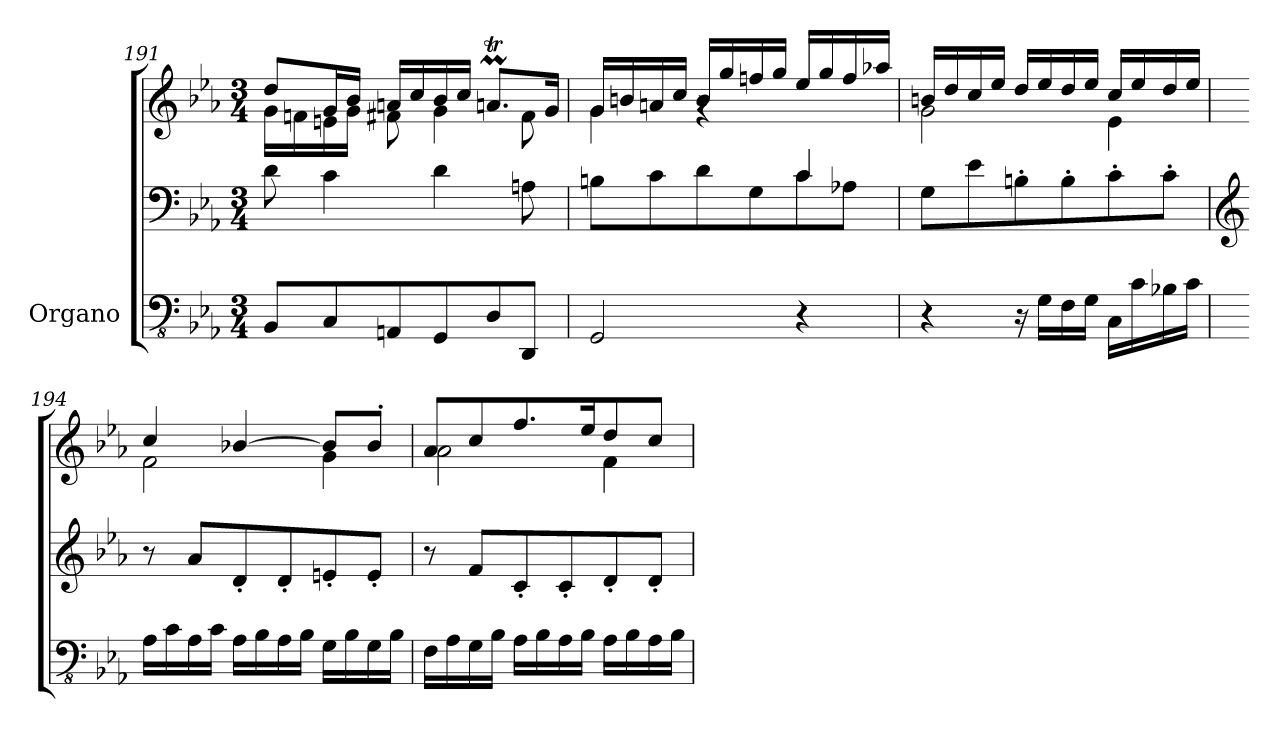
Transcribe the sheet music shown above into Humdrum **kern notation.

**kern	**kern	**kern
*part1	*part1	*part1
*staff3	*staff2	*staff1
*I"Organo	*	*
*clefFv4	*clefF4	*clefG2
*k[b-e-a-]	*k[b-e-a-]	*k[b-e-a-]
*M3/4	*M3/4	*M3/4
=191	=191	=191
*	*	*^
8BBB-/L	8d\	8dd/L	16g\LL
.	.	.	16fn\
8CC/	4c\	16g/L	16en\
.	.	16b-/JJ	16g\JJ
8AAAn/	.	16an/LL	8f#X\
.	.	16cc/	.
8GGG/	4d\	16b-/	4g\
.	.	16cc/JJ	.
8DD/	.	8.anmt/L	.
8DDD/J	8An\	.	8f#\
.	.	16g/Jk	.
=192	=192	=192	=192
*	*^	*	*
2GGG/	2ryy	8Bn\L	16g/LL	4g\
.	.	.	16bn/	.
.	.	8c\	16an/	.
.	.	.	16cc/JJ	.
.	.	8d\	16b/LL	4rg
.	.	.	16gg/	.
.	.	8G\	16ffn/	.
.	.	.	16gg/JJ	.
4r	4c/	8c\	16ee-/LL	4ryy
.	.	.	16gg/	.
.	.	8A-X\J	16ff/	.
.	.	.	16aa-X/JJ	.
*	*v	*v	*	*
=193	=193	=193	=193
4r	8G\L	16bn/LL	2g\
.	.	16dd/	.
.	8e-\	16cc/	.
.	.	16ee-/JJ	.
16r	8Bn'\	16dd/LL	.
16GG\LL	.	16ee-/	.
16FF\	8B'\	16dd/	.
16GG\JJ	.	16ee-/JJ	.
16CC\LL	8c'\	16cc/LL	4e-\
16C\	.	16ee-/	.
16BB-X\	8c'\J	16dd/	.
16C\JJ	.	16ee-/JJ	.
!!LO:PB:g=z	!!
=194	=194	=194	=194
*	*clefG2	*	*
16AA-\LL	8r	4cc/	2f\
16C\	.	.	.
16AA-\	8a-/L	.	.
16C\JJ	.	.	.
16AA-\LL	8d'/	[4b-X/	.
16BB-\	.	.	.
16AA-\	8d'/	.	.
16BB-\JJ	.	.	.
16GG\LL	8en'/	8b-/L]	4g\
16BB-\	.	.	.
16GG\	8e'/J	8b-'/J	.
16BB-\JJ	.	.	.
=195	=195	=195	=195
16FF\LL	8r	8a-/L	2a-\
16AA-\	.	.	.
16GG\	8f/L	8cc/	.
16BB-\JJ	.	.	.
16AA-\LL	8c'/	8.ff/	.
16BB-\	.	.	.
16AA-\	8c'/	.	.
16BB-\JJ	.	16ee-/K	.
16AA-\LL	8d'/	8dd/	4f\
16BB-\	.	.	.
16AA-\	8d'/J	8cc/J	.
16BB-\JJ	.	.	.
*	*	*v	*v
=	=	=
*-	*-	*-
